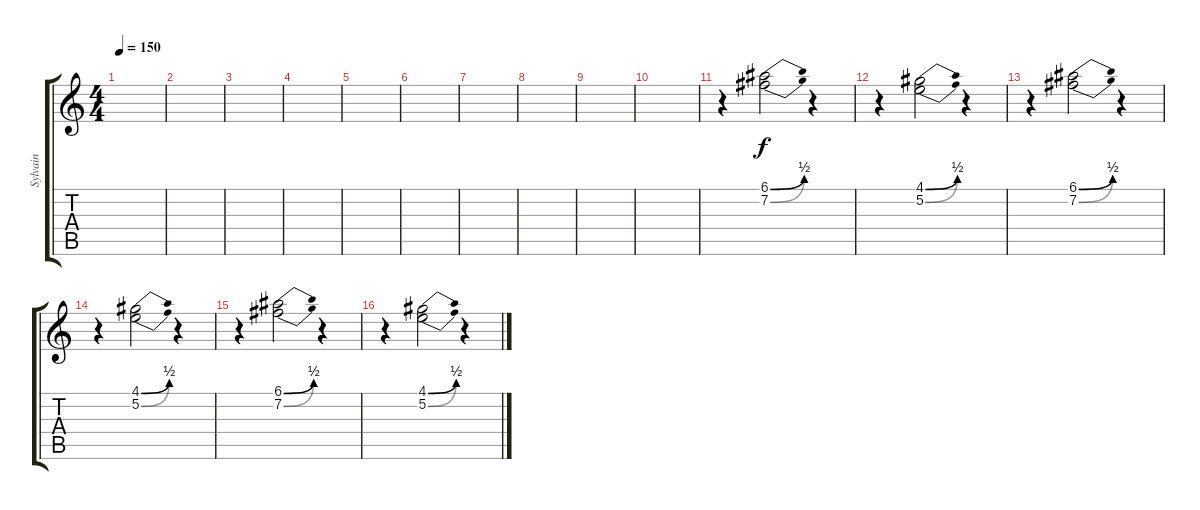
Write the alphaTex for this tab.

\track ("Sylvain" "Sylvain") {instrument distortionguitar}
\staff {score tabs}
\tuning (E4 B3 G3 D3 A2 D2) {hide}
\ts (4 4)
\tempo 150
\clef g2
\ks c
|
|
|
|
|
|
|
|
|
|
r.4 (6.1{be (bend 0 0 60 2)} 7.2{be (bend 0 0 60 2)}).2 r.4 |
r.4 (4.1{be (bend 0 0 60 2)} 5.2{be (bend 0 0 60 2)}).2 r.4 |
r.4 (6.1{be (bend 0 0 60 2)} 7.2{be (bend 0 0 60 2)}).2 r.4 |
r.4 (4.1{be (bend 0 0 60 2)} 5.2{be (bend 0 0 60 2)}).2 r.4 |
r.4 (6.1{be (bend 0 0 60 2)} 7.2{be (bend 0 0 60 2)}).2 r.4 |
r.4 (4.1{be (bend 0 0 60 2)} 5.2{be (bend 0 0 60 2)}).2 r.4
